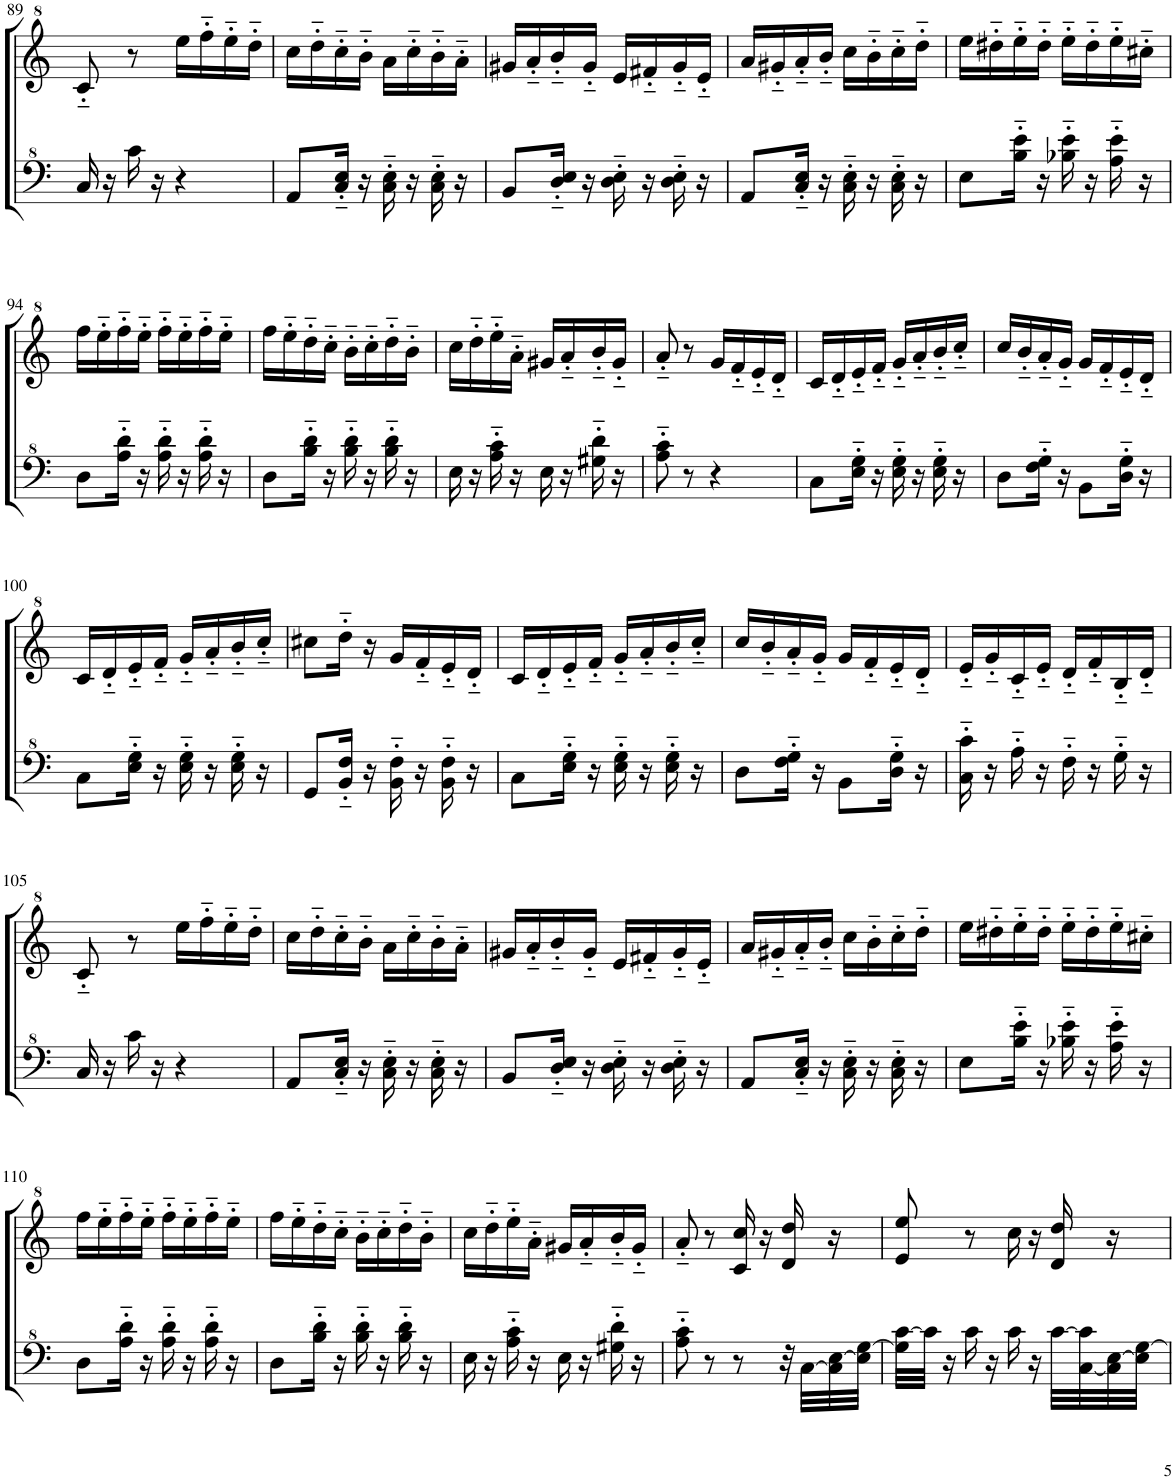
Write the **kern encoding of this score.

**kern	**kern
*part1	*part1
*staff2	*staff1
*I"Model III	*
!!LO:PB:g=z
*clefF^4	*clefG^2
*k[]	*k[]
*M2/4	*M2/4
=89	=89
16c/	8cc'~/
16r	.
16cc\	8r
16r	.
4r	16eee\LL
.	16fff'~\
.	16eee'~\
.	16ddd'~\JJ
=90	=90
8A/L	16ccc\LL
.	16ddd'~\
16c/'~ 16e/'~Jk	16ccc'~\
16r	16bb'~\JJ
16c\'~ 16e\'~	16aa\LL
16r	16ccc'~\
16c\'~ 16e\'~	16bb'~\
16r	16aa'~\JJ
=91	=91
8B/L	16gg#X/LL
.	16aa'~/
16d/'~ 16e/'~Jk	16bb'~/
16r	16gg#'~/JJ
16d\'~ 16e\'~	16ee/LL
16r	16ff#X'~/
16d\'~ 16e\'~	16gg#'~/
16r	16ee'~/JJ
=92	=92
8A/L	16aa/LL
.	16gg#X'~/
16c/'~ 16e/'~Jk	16aa'~/
16r	16bb'~/JJ
16c\'~ 16e\'~	16ccc\LL
16r	16bb'~\
16c\'~ 16e\'~	16ccc'~\
16r	16ddd'~\JJ
=93	=93
8e\L	16eee\LL
.	16ddd#X'~\
16b\'~ 16ee\'~Jk	16eee'~\
16r	16ddd#'~\JJ
16b-X\'~ 16ee\'~	16eee'~\LL
16r	16ddd#'~\
16a\'~ 16ee\'~	16eee'~\
16r	16ccc#X'~\JJ
!!LO:LB:g=z
=94	=94
8d\L	16fff\LL
.	16eee'~\
16a\'~ 16dd\'~Jk	16fff'~\
16r	16eee'~\JJ
16a\'~ 16dd\'~	16fff'~\LL
16r	16eee'~\
16a\'~ 16dd\'~	16fff'~\
16r	16eee'~\JJ
=95	=95
8d\L	16fff\LL
.	16eee'~\
16b\'~ 16dd\'~Jk	16ddd'~\
16r	16ccc'~\JJ
16b\'~ 16dd\'~	16bb'~\LL
16r	16ccc'~\
16b\'~ 16dd\'~	16ddd'~\
16r	16bb'~\JJ
=96	=96
16e\	16ccc\LL
16r	16ddd'~\
16a\'~ 16cc\'~	16eee'~\
16r	16aa'~\JJ
16e\	16gg#X/LL
16r	16aa'~/
16g#X\'~ 16dd\'~	16bb'~/
16r	16gg#'~/JJ
=97	=97
8a\'~ 8cc\'~	8aa'~/
8r	8r
4r	16gg/LL
.	16ff'~/
.	16ee'~/
.	16dd'~/JJ
=98	=98
8c\L	16cc/LL
.	16dd'~/
16e\'~ 16g\'~Jk	16ee'~/
16r	16ff'~/JJ
16e\'~ 16g\'~	16gg'~/LL
16r	16aa'~/
16e\'~ 16g\'~	16bb'~/
16r	16ccc'~/JJ
=99	=99
8d\L	16ccc/LL
.	16bb'~/
16f\'~ 16g\'~Jk	16aa'~/
16r	16gg'~/JJ
8B\L	16gg/LL
.	16ff'~/
16d\'~ 16g\'~Jk	16ee'~/
16r	16dd'~/JJ
!!LO:LB:g=z
=100	=100
8c\L	16cc/LL
.	16dd'~/
16e\'~ 16g\'~Jk	16ee'~/
16r	16ff'~/JJ
16e\'~ 16g\'~	16gg'~/LL
16r	16aa'~/
16e\'~ 16g\'~	16bb'~/
16r	16ccc'~/JJ
=101	=101
8G/L	8ccc#X\L
16B/'~ 16f/'~Jk	16ddd'~\Jk
16r	16r
16B\'~ 16f\'~	16gg/LL
16r	16ff'~/
16B\'~ 16f\'~	16ee'~/
16r	16dd'~/JJ
=102	=102
8c\L	16cc/LL
.	16dd'~/
16e\'~ 16g\'~Jk	16ee'~/
16r	16ff'~/JJ
16e\'~ 16g\'~	16gg'~/LL
16r	16aa'~/
16e\'~ 16g\'~	16bb'~/
16r	16ccc'~/JJ
=103	=103
8d\L	16ccc/LL
.	16bb'~/
16f\'~ 16g\'~Jk	16aa'~/
16r	16gg'~/JJ
8B\L	16gg/LL
.	16ff'~/
16d\'~ 16g\'~Jk	16ee'~/
16r	16dd'~/JJ
=104	=104
16c\'~ 16cc\'~	16ee'~/LL
16r	16gg'~/
16a'~\	16cc'~/
16r	16ee'~/JJ
16f'~\	16dd'~/LL
16r	16ff'~/
16g'~\	16b'~/
16r	16dd'~/JJ
!!LO:LB:g=z
=105	=105
16c/	8cc'~/
16r	.
16cc\	8r
16r	.
4r	16eee\LL
.	16fff'~\
.	16eee'~\
.	16ddd'~\JJ
=106	=106
8A/L	16ccc\LL
.	16ddd'~\
16c/'~ 16e/'~Jk	16ccc'~\
16r	16bb'~\JJ
16c\'~ 16e\'~	16aa\LL
16r	16ccc'~\
16c\'~ 16e\'~	16bb'~\
16r	16aa'~\JJ
=107	=107
8B/L	16gg#X/LL
.	16aa'~/
16d/'~ 16e/'~Jk	16bb'~/
16r	16gg#'~/JJ
16d\'~ 16e\'~	16ee/LL
16r	16ff#X'~/
16d\'~ 16e\'~	16gg#'~/
16r	16ee'~/JJ
=108	=108
8A/L	16aa/LL
.	16gg#X'~/
16c/'~ 16e/'~Jk	16aa'~/
16r	16bb'~/JJ
16c\'~ 16e\'~	16ccc\LL
16r	16bb'~\
16c\'~ 16e\'~	16ccc'~\
16r	16ddd'~\JJ
=109	=109
8e\L	16eee\LL
.	16ddd#X'~\
16b\'~ 16ee\'~Jk	16eee'~\
16r	16ddd#'~\JJ
16b-X\'~ 16ee\'~	16eee'~\LL
16r	16ddd#'~\
16a\'~ 16ee\'~	16eee'~\
16r	16ccc#X'~\JJ
!!LO:LB:g=z
=110	=110
8d\L	16fff\LL
.	16eee'~\
16a\'~ 16dd\'~Jk	16fff'~\
16r	16eee'~\JJ
16a\'~ 16dd\'~	16fff'~\LL
16r	16eee'~\
16a\'~ 16dd\'~	16fff'~\
16r	16eee'~\JJ
=111	=111
8d\L	16fff\LL
.	16eee'~\
16b\'~ 16dd\'~Jk	16ddd'~\
16r	16ccc'~\JJ
16b\'~ 16dd\'~	16bb'~\LL
16r	16ccc'~\
16b\'~ 16dd\'~	16ddd'~\
16r	16bb'~\JJ
=112	=112
16e\	16ccc\LL
16r	16ddd'~\
16a\'~ 16cc\'~	16eee'~\
16r	16aa'~\JJ
16e\	16gg#X/LL
16r	16aa'~/
16g#X\'~ 16dd\'~	16bb'~/
16r	16gg#'~/JJ
=113	=113
8a\'~ 8cc\'~	8aa'~/
8r	8r
8r	16cc/ 16ccc/
.	16r
32r	16dd/ 16ddd/
[32c\LLL	.
32c\] [32e\	16r
32e\] [32g\JJJ	.
=114	=114
32g\] [32cc\LLL	8ee/ 8eee/
32cc\JJJ]	.
16r	.
16cc\	8r
16r	.
16cc\	16ccc\
16r	16r
[32cc\LLL	16dd/ 16ddd/
[32c\ 32cc\]	.
32c\] [32e\	16r
32e\] [32g\JJJ	.
=	=
*-	*-
